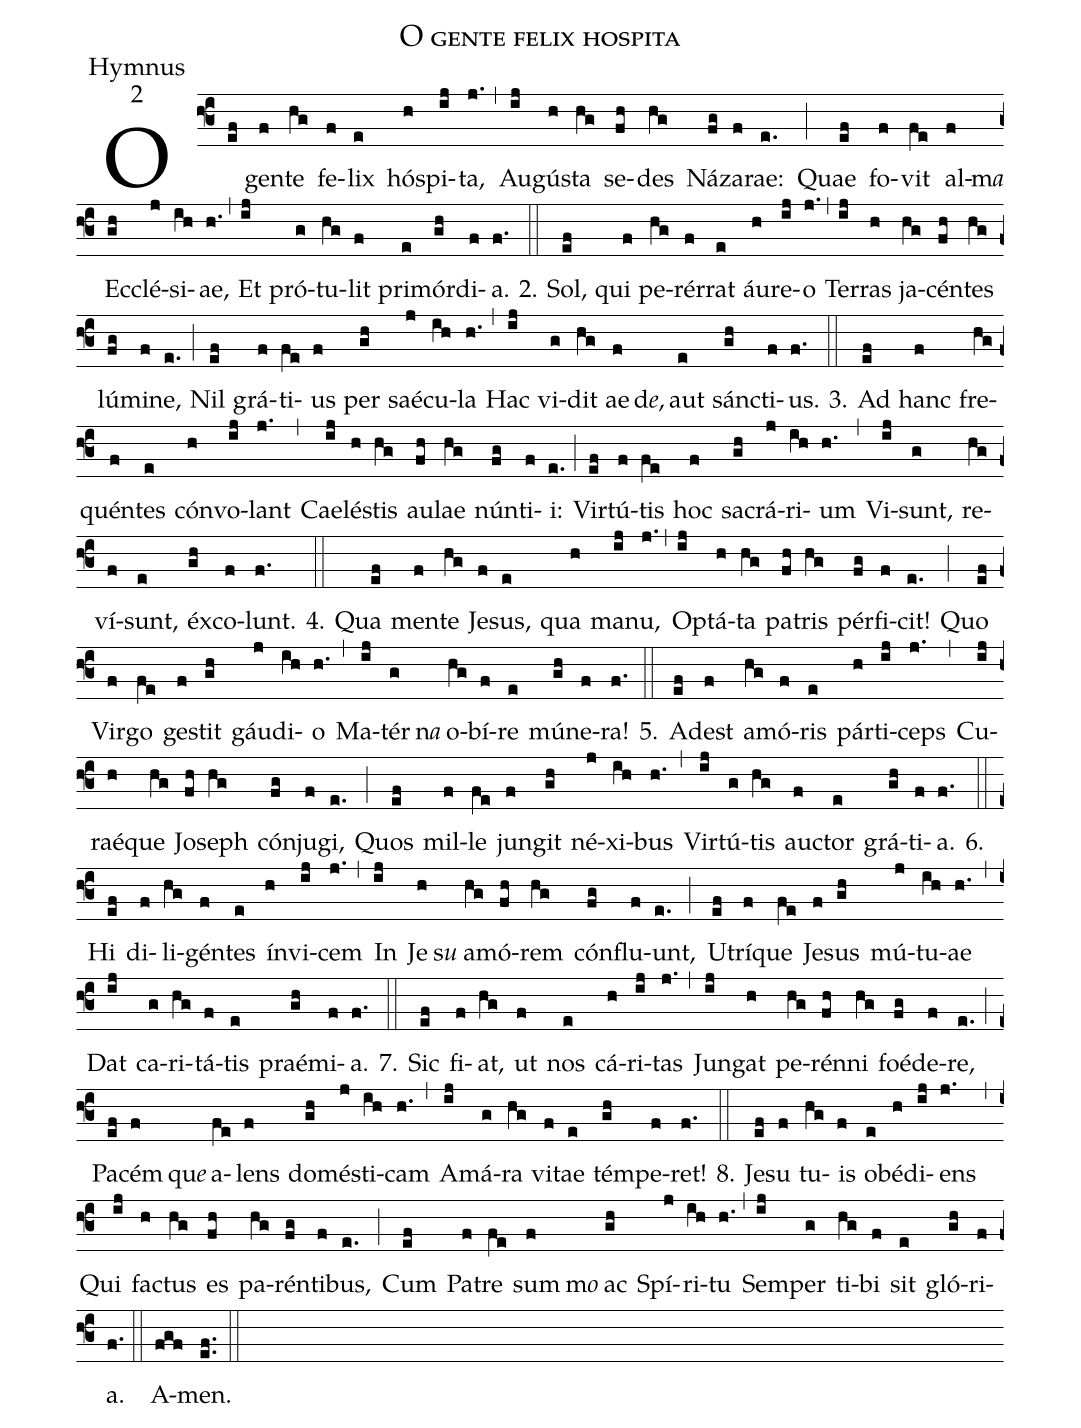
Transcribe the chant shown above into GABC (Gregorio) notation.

name:O gente felix hospita;
office-part:Hymnus;
mode:2;
%%
(f3) O(ef) gen(f)te(hg) fe(f)lix(e) hó(h)spi(ij)ta,(j.) (,) Au(ij)gú(h)sta(hg) se(fh)des(hg) Ná(fg)za(f)rae:(e.) (;) Quae(ef) fo(f)vit(fe) al(f)m<i>a</i>() Ec(gh)clé(j)si(ih)ae,(h.) (,) Et(ij) pró(g)tu(hg)lit(f) pri(e)mór(gh)di(f)a.(f.) 2.(::) Sol,(ef) qui(f) pe(hg)rér(f)rat(e) áu(h)re(ij)o(j.) (,) Ter(ij)ras(h) ja(hg)cén(fh)tes(hg) lú(fg)mi(f)ne,(e.) (;) Nil(ef) grá(f)ti(fe)us(f) per(gh) saé(j)cu(ih)la(h.) (,) Hac(ij) vi(g)dit(hg) ae(f)d<i>e</i>,() aut(e) sán(gh)cti(f)us.(f.) 3.(::) Ad(ef) hanc(f) fre(hg)quén(f)tes(e) cón(h)vo(ij)lant(j.) (,) Cae(ij)lé(h)stis(hg) au(fh)lae(hg) nún(fg)ti(f)i:(e.) (;) Vir(ef)tú(f)tis(fe) hoc(f) sa(gh)crá(j)ri(ih)um(h.) (,) Vi(ij)sunt,(g) re(hg)ví(f)sunt,(e) éx(gh)co(f)lunt.(f.) 4.(::) Qua(ef) men(f)te(hg) Je(f)sus,(e) qua(h) ma(ij)nu,(j.) (,) Op(ij)tá(h)ta(hg) pa(fh)tris(hg) pér(fg)fi(f)cit!(e.) (;) Quo(ef) Vir(f)go(fe) ge(f)stit(gh) gáu(j)di(ih)o(h.) (,) Ma(ij)tér(g)n<i>a</i>() o(hg)bí(f)re(e) mú(gh)ne(f)ra!(f.) 5.(::) A(ef)dest(f) a(hg)mó(f)ris(e) pár(h)ti(ij)ceps(j.) (,) Cu(ij)raé(h)que(hg) Jo(fh)seph(hg) cón(fg)ju(f)gi,(e.) (;) Quos(ef) mil(f)le(fe) jun(f)git(gh) né(j)xi(ih)bus(h.) (,) Vir(ij)tú(g)tis(hg) au(f)ctor(e) grá(gh)ti(f)a.(f.) 6.(::) Hi(ef) di(f)li(hg)gén(f)tes(e) ín(h)vi(ij)cem(j.) (,) In(ij) Je(h)s<i>u</i>() a(hg)mó(fh)rem(hg) cón(fg)flu(f)unt,(e.) (;) U(ef)trí(f)que(fe) Je(f)sus(gh) mú(j)tu(ih)ae(h.) (,) Dat(ij) ca(g)ri(hg)tá(f)tis(e) praé(gh)mi(f)a.(f.) 7.(::) Sic(ef) fi(f)at,(hg) ut(f) nos(e) cá(h)ri(ij)tas(j.) (,) Jun(ij)gat(h) pe(hg)rén(fh)ni(hg) foé(fg)de(f)re,(e.) (;) Pa(ef)cém(f)qu<i>e</i>() a(fe)lens(f) do(gh)mé(j)sti(ih)cam(h.) (,) A(ij)má(g)ra(hg) vi(f)tae(e) tém(gh)pe(f)ret!(f.) 8.(::) Je(ef)su(f) tu(hg)is(f) o(e)bé(h)di(ij)ens(j.) (,) Qui(ij) fa(h)ctus(hg) es(fh) pa(hg)rén(fg)ti(f)bus,(e.) (;) Cum(ef) Pa(f)tre(fe) sum(f)m<i>o</i>() ac(gh) Spí(j)ri(ih)tu(h.) (,) Sem(ij)per(g) ti(hg)bi(f) sit(e) gló(gh)ri(f)a.(f.) (::) A(fgf)men.(ef..) (::)
